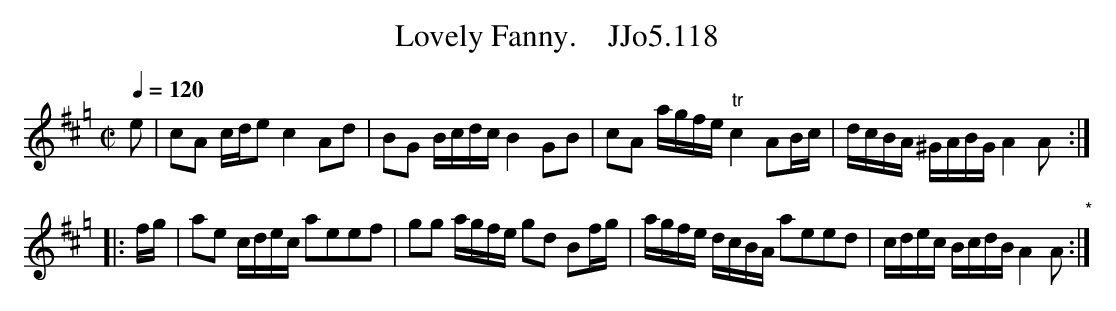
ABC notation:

X:1
T:Lovely Fanny.    JJo5.118
Q:1/4=120
M:C|
L:1/8
K:Hp
e|cA c/d/e c2 Ad|BG B/c/d/c/ B2 GB|cA a/g/f/e/ "tr"c2 AB/c/|d/c/B/A/ ^G/A/B/G/ A2 A :|
|:f/g/|ae c/d/e/c/ aeef|gg a/g/f/e/ gd Bf/g/|a/g/f/e/ d/c/B/A/ aeed|c/d/e/c/ B/c/d/B/ A2 A "*":|
